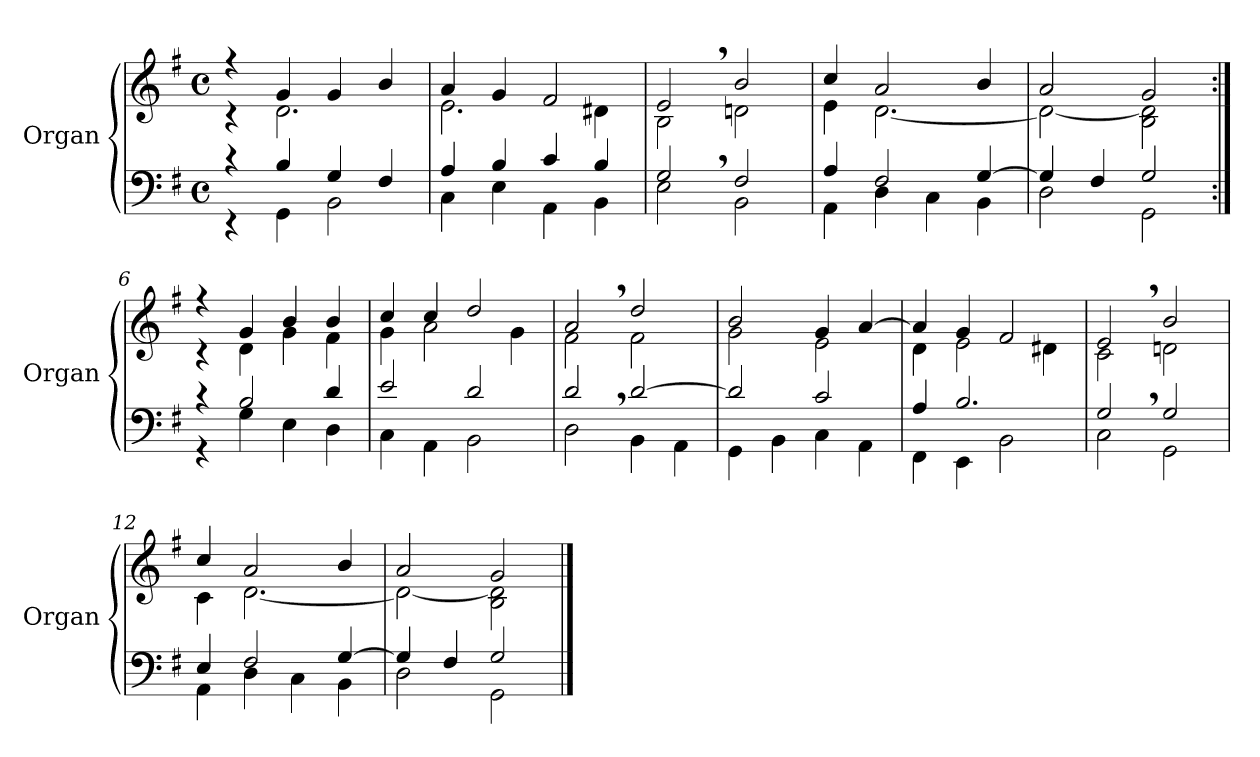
**kern	**kern
*part1	*part1
*staff2	*staff1
*I"Organ	*
*I'Organ	*
*clefF4	*clefG2
*k[f#]	*k[f#]
*M4/4	*M4/4
*met(c)	*met(c)
=1	=1
*^	*^
4r	4r	4r	4r
4B/	4GG\	4g/	2.d\
4G/	2BB\	4g/	.
4F#/	.	4b/	.
=2	=2	=2	=2
4A/	4C\	4a/	2.e\
4B/	4E\	4g/	.
4c/	4AA\	2f#/	.
4B/	4BB\	.	4d#X\
=3	=3	=3	=3
2G,</	2E\	2e,>/	2B\
2F#/	2BB\	2b/	2dn\
=4	=4	=4	=4
4A/	4AA\	4cc/	4e\
2F#/	4D\	2a/	[<2.d\
.	4C\	.	.
[>4G/	4BB\	4b/	.
=5	=5	=5	=5
4G/]	2D\	2a/	2d\_
4F#/	.	.	.
2G/	2GG\	2g/	2B\ 2d\]
=6:|!	=6:|!	=6:|!	=6:|!
4r	4r	4r	4r
2B/	4G\	4g/	4d\
.	4E\	4b/	4g\
4d/	4D\	4b/	4f#\
=7	=7	=7	=7
2e/	4C\	4cc/	4g\
.	4AA\	4cc/	2a\
2d/	2BB\	2dd/	.
.	.	.	4g\
=8	=8	=8	=8
2d,</	2D\	2a,>/	2f#\
[>2d/	4BB\	2dd/	2f#\
.	4AA\	.	.
=9	=9	=9	=9
2d/]	4GG\	2b/	2g\
.	4BB\	.	.
2c/	4C\	4g/	2e\
.	4AA\	[>4a/	.
=10	=10	=10	=10
4A/	4FF#\	4a/]	4d\
2.B/	4EE\	4g/	2e\
.	2BB\	2f#/	.
.	.	.	4d#X\
=11	=11	=11	=11
2G,</	2C\	2e,>/	2c\
2G/	2GG\	2b/	2dn\
=12	=12	=12	=12
4E/	4AA\	4cc/	4c\
2F#/	4D\	2a/	[<2.d\
.	4C\	.	.
[>4G/	4BB\	4b/	.
=13	=13	=13	=13
4G/]	2D\	2a/	2d\_
4F#/	.	.	.
2G/	2GG\	2g/	2B\ 2d\]
*v	*v	*	*
*	*v	*v
==	==
*-	*-
